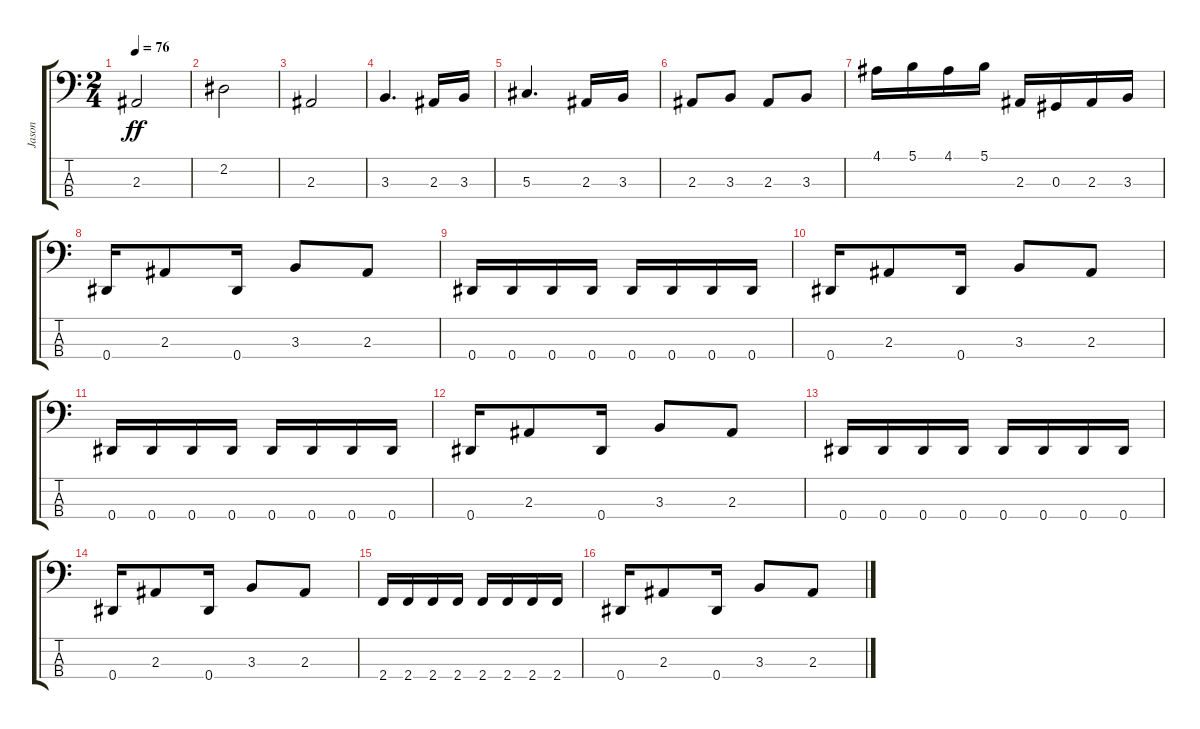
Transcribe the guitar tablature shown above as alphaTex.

\track ("Jason" "Jason") {instrument electricbasspick}
\staff {score tabs}
\tuning (Gb2 Db2 Ab1 Eb1) {hide}
\ts (2 4)
\tempo 76
\clef f4
\ks c
2.3.2{dy ff} |
2.2.2 |
2.3.2 |
3.3.4{d} 2.3.16 3.3.16 |
5.3.4{d} 2.3.16 3.3.16 |
2.3.8 3.3.8 2.3.8 3.3.8 |
4.1.16 5.1.16 4.1.16 5.1.16 2.3.16 0.3.16 2.3.16 3.3.16 |
0.4.16 2.3.8 0.4.16 3.3.8 2.3.8 |
0.4.16 0.4.16 0.4.16 0.4.16 0.4.16 0.4.16 0.4.16 0.4.16 |
0.4.16 2.3.8 0.4.16 3.3.8 2.3.8 |
0.4.16 0.4.16 0.4.16 0.4.16 0.4.16 0.4.16 0.4.16 0.4.16 |
0.4.16 2.3.8 0.4.16 3.3.8 2.3.8 |
0.4.16 0.4.16 0.4.16 0.4.16 0.4.16 0.4.16 0.4.16 0.4.16 |
0.4.16 2.3.8 0.4.16 3.3.8 2.3.8 |
2.4.16 2.4.16 2.4.16 2.4.16 2.4.16 2.4.16 2.4.16 2.4.16 |
0.4.16 2.3.8 0.4.16 3.3.8 2.3.8
